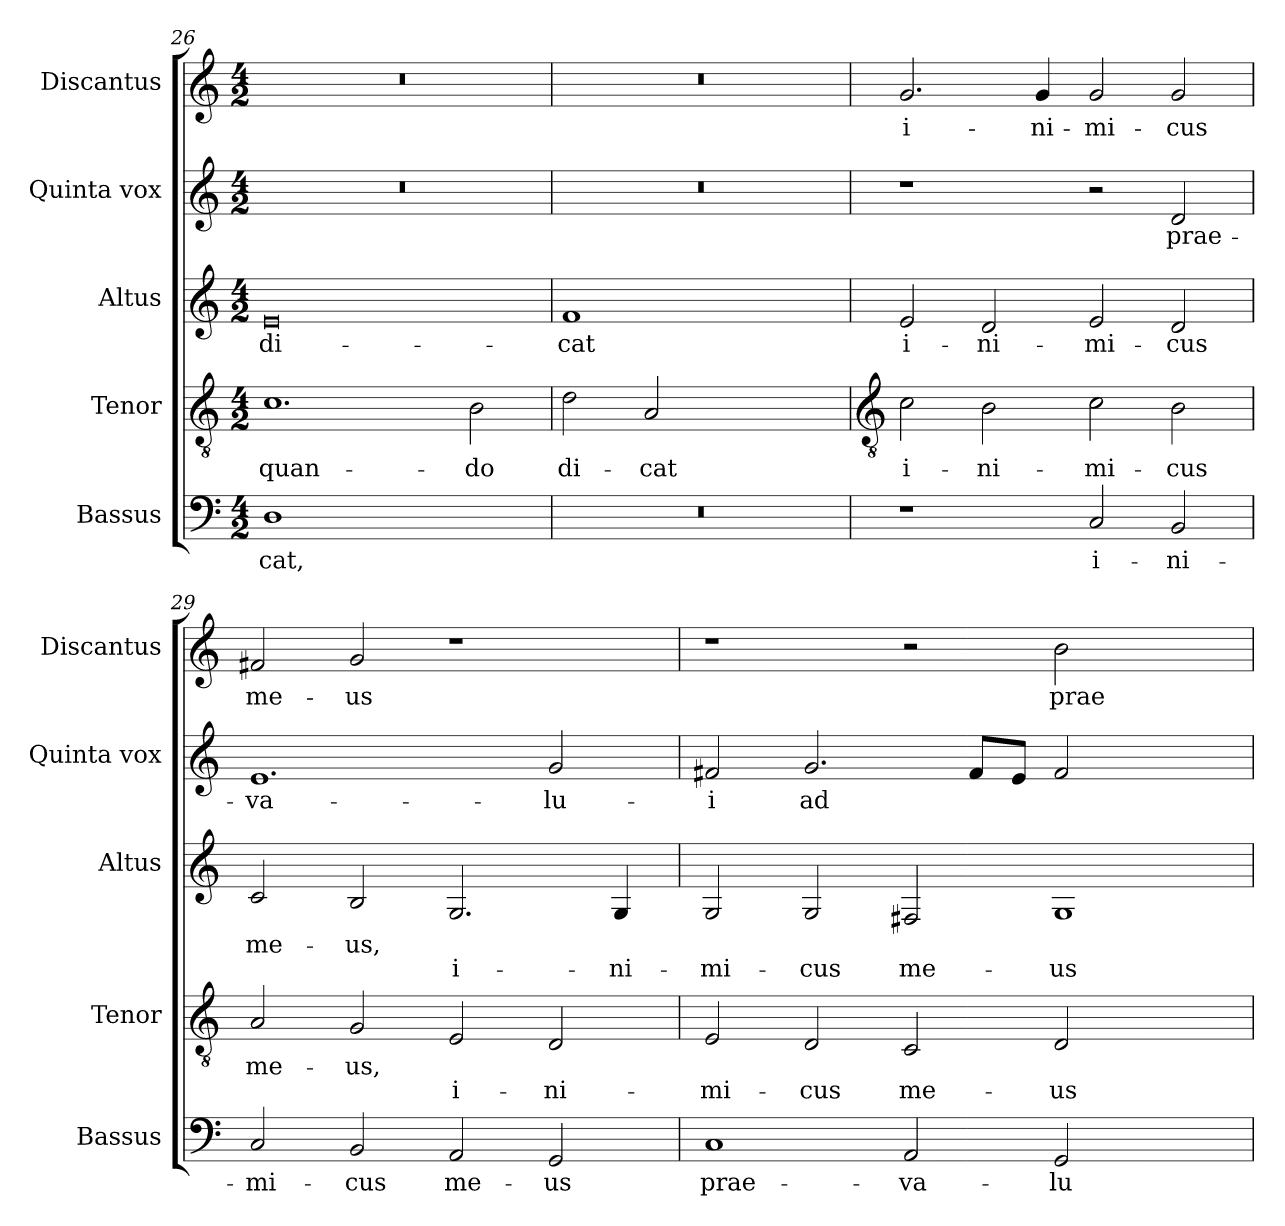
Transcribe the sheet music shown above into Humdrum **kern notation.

**kern	**text	**kern	**text	**text	**kern	**text	**text	**kern	**text	**kern	**text
*part5	*part5	*part4	*part4	*part4	*part3	*part3	*part3	*part2	*part2	*part1	*part1
*staff5	*staff5	*staff4	*staff4	*staff4	*staff3	*staff3	*staff3	*staff2	*staff2	*staff1	*staff1
*I"Bassus	*	*I"Tenor	*	*	*I"Altus	*	*	*I"Quinta vox	*	*I"Discantus	*
*I'Bassus	*	*I'Tenor	*	*	*I'Altus	*	*	*I'Quinta vox	*	*I'Discantus	*
!!LO:LB:g=z
*clefF4	*	*clefGv2	*	*	*clefG2	*	*	*clefG2	*	*clefG2	*
*k[]	*	*k[]	*	*	*k[]	*	*	*k[]	*	*k[]	*
*C:	*	*C:	*	*	*C:	*	*	*C:	*	*C:	*
*M4/2	*	*M4/2	*	*	*M4/2	*	*	*M4/2	*	*M4/2	*
=26A	=26A	=26A	=26A	=26A	=26A	=26A	=26A	=26A	=26A	=26A	=26A
!	!LO:LY:b	!	!LO:LY:b	!	!	!LO:LY:b	!	!	!	!	!
1D	-cat,	1.c	quan-	.	0e	di-	.	0r	.	0r	.
1ryy	.	.	.	.	.	.	.	.	.	.	.
!	!	!	!LO:LY:b	!	!	!	!	!	!	!	!
.	.	2B	-do	.	.	.	.	.	.	.	.
!!LO:LB:g=z
=27A	=27A	=27A	=27A	=27A	=27A	=27A	=27A	=27A	=27A	=27A	=27A
!	!	!	!LO:LY:b	!	!	!LO:LY:b	!	!	!	!	!
0r	.	2d	di-	.	1f	-cat	.	0r	.	0r	.
!	!	!	!LO:LY:b	!	!	!	!	!	!	!	!
.	.	2A	-cat	.	.	.	.	.	.	.	.
.	.	1ryy	.	.	1ryy	.	.	.	.	.	.
!!LO:LB:g=z
=28	=28	=28	=28	=28	=28	=28	=28	=28	=28	=28	=28
*	*	*clefGv2	*	*	*	*	*	*	*	*	*
!	!	!	!LO:LY:b	!	!	!LO:LY:b	!	!	!	!	!LO:LY:b
1r	.	2c	i-	.	2e	i-	.	1r	.	2.g	i-
!	!	!	!LO:LY:b	!	!	!LO:LY:b	!	!	!	!	!
.	.	2B	-ni-	.	2d	-ni-	.	.	.	.	.
!	!	!	!	!	!	!	!	!	!	!	!LO:LY:b
.	.	.	.	.	.	.	.	.	.	4g	-ni-
!	!LO:LY:b	!	!LO:LY:b	!	!	!LO:LY:b	!	!	!	!	!LO:LY:b
2C	i-	2c	-mi-	.	2e	-mi-	.	2r	.	2g	-mi-
!	!LO:LY:b	!	!LO:LY:b	!	!	!LO:LY:b	!	!	!LO:LY:b	!	!LO:LY:b
2BB	-ni-	2B	-cus	.	2d	-cus	.	2d	prae-	2g	-cus
=29	=29	=29	=29	=29	=29	=29	=29	=29	=29	=29	=29
!	!LO:LY:b	!	!LO:LY:b	!	!	!LO:LY:b	!	!	!LO:LY:b	!	!LO:LY:b
2C	-mi-	2A	me-	.	2c	me-	.	1.e	-va-	2f#X	me-
!	!LO:LY:b	!	!LO:LY:b	!	!	!LO:LY:b	!	!	!	!	!LO:LY:b
2BB	-cus	2G	-us,	.	2B	-us,	.	.	.	2g	-us
!	!LO:LY:b	!	!	!LO:LY:b	!	!	!LO:LY:b	!	!	!	!
2AA	me-	2E	.	i-	2.G	.	i-	.	.	1r	.
!	!LO:LY:b	!	!	!LO:LY:b	!	!	!	!	!LO:LY:b	!	!
2GG	-us	2D	.	-ni-	.	.	.	2g	-lu-	.	.
!	!	!	!	!	!	!	!LO:LY:b	!	!	!	!
.	.	.	.	.	4G	.	-ni-	.	.	.	.
!!LO:LB:g=z
=30	=30	=30	=30	=30	=30	=30	=30	=30	=30	=30	=30
!	!LO:LY:b	!	!	!LO:LY:b	!	!	!LO:LY:b	!	!LO:LY:b	!	!
1C	prae-	2E	.	-mi-	2G	.	-mi-	2f#X	-i	1r	.
!	!	!	!	!LO:LY:b	!	!	!LO:LY:b	!	!LO:LY:b	!	!
.	.	2D	.	-cus	2G	.	-cus	2.g	ad	.	.
!	!LO:LY:b	!	!	!LO:LY:b	!	!	!LO:LY:b	!	!	!	!
2AA	-va-	2C	.	me-	2F#X	.	me-	.	.	2r	.
.	.	.	.	.	.	.	.	8f#L	.	.	.
.	.	.	.	.	.	.	.	8eJ	.	.	.
!	!LO:LY:b	!	!	!LO:LY:b	!	!	!LO:LY:b	!	!	!	!LO:LY:b
2GG	-lu-	2D	.	-us	1G	.	-us	2f#	.	2b	prae-
2ryy	.	2ryy	.	.	.	.	.	2ryy	.	2ryy	.
=	=	=	=	=	=	=	=	=	=	=	=
*-	*-	*-	*-	*-	*-	*-	*-	*-	*-	*-	*-
